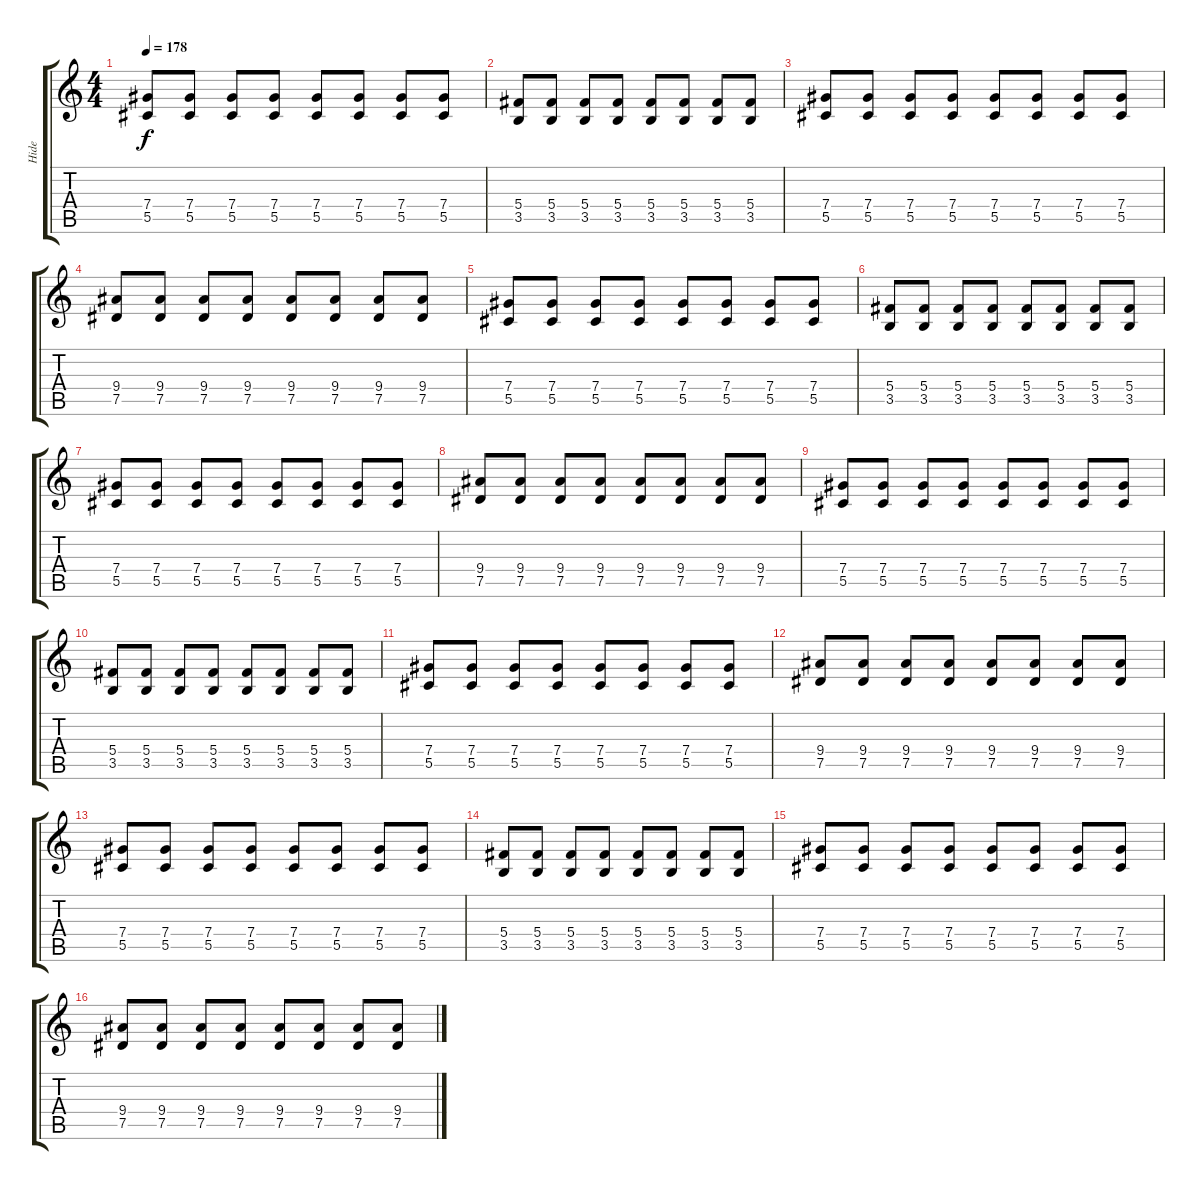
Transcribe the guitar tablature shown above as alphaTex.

\track ("Hide" "Hide") {instrument distortionguitar}
\staff {score tabs}
\tuning (Eb4 Bb3 Gb3 Db3 Ab2 Eb2) {hide}
\ts (4 4)
\tempo 178
\clef g2
\ks c
(7.4 5.5).8{dy f} (7.4 5.5).8 (7.4 5.5).8 (7.4 5.5).8 (7.4 5.5).8 (7.4 5.5).8 (7.4 5.5).8 (7.4 5.5).8 |
(5.4 3.5).8 (5.4 3.5).8 (5.4 3.5).8 (5.4 3.5).8 (5.4 3.5).8 (5.4 3.5).8 (5.4 3.5).8 (5.4 3.5).8 |
(7.4 5.5).8 (7.4 5.5).8 (7.4 5.5).8 (7.4 5.5).8 (7.4 5.5).8 (7.4 5.5).8 (7.4 5.5).8 (7.4 5.5).8 |
(9.4 7.5).8 (9.4 7.5).8 (9.4 7.5).8 (9.4 7.5).8 (9.4 7.5).8 (9.4 7.5).8 (9.4 7.5).8 (9.4 7.5).8 |
(7.4 5.5).8 (7.4 5.5).8 (7.4 5.5).8 (7.4 5.5).8 (7.4 5.5).8 (7.4 5.5).8 (7.4 5.5).8 (7.4 5.5).8 |
(5.4 3.5).8 (5.4 3.5).8 (5.4 3.5).8 (5.4 3.5).8 (5.4 3.5).8 (5.4 3.5).8 (5.4 3.5).8 (5.4 3.5).8 |
(7.4 5.5).8 (7.4 5.5).8 (7.4 5.5).8 (7.4 5.5).8 (7.4 5.5).8 (7.4 5.5).8 (7.4 5.5).8 (7.4 5.5).8 |
(9.4 7.5).8 (9.4 7.5).8 (9.4 7.5).8 (9.4 7.5).8 (9.4 7.5).8 (9.4 7.5).8 (9.4 7.5).8 (9.4 7.5).8 |
(7.4 5.5).8 (7.4 5.5).8 (7.4 5.5).8 (7.4 5.5).8 (7.4 5.5).8 (7.4 5.5).8 (7.4 5.5).8 (7.4 5.5).8 |
(5.4 3.5).8 (5.4 3.5).8 (5.4 3.5).8 (5.4 3.5).8 (5.4 3.5).8 (5.4 3.5).8 (5.4 3.5).8 (5.4 3.5).8 |
(7.4 5.5).8 (7.4 5.5).8 (7.4 5.5).8 (7.4 5.5).8 (7.4 5.5).8 (7.4 5.5).8 (7.4 5.5).8 (7.4 5.5).8 |
(9.4 7.5).8{volume 7} (9.4 7.5).8 (9.4 7.5).8 (9.4 7.5).8 (9.4 7.5).8 (9.4 7.5).8 (9.4 7.5).8 (9.4 7.5).8 |
(7.4 5.5).8 (7.4 5.5).8 (7.4 5.5).8 (7.4 5.5).8 (7.4 5.5).8 (7.4 5.5).8 (7.4 5.5).8 (7.4 5.5).8 |
(5.4 3.5).8 (5.4 3.5).8 (5.4 3.5).8 (5.4 3.5).8 (5.4 3.5).8 (5.4 3.5).8 (5.4 3.5).8 (5.4 3.5).8 |
(7.4 5.5).8 (7.4 5.5).8 (7.4 5.5).8 (7.4 5.5).8 (7.4 5.5).8 (7.4 5.5).8 (7.4 5.5).8 (7.4 5.5).8 |
(9.4 7.5).8{volume 0} (9.4 7.5).8 (9.4 7.5).8 (9.4 7.5).8 (9.4 7.5).8 (9.4 7.5).8 (9.4 7.5).8 (9.4 7.5).8
